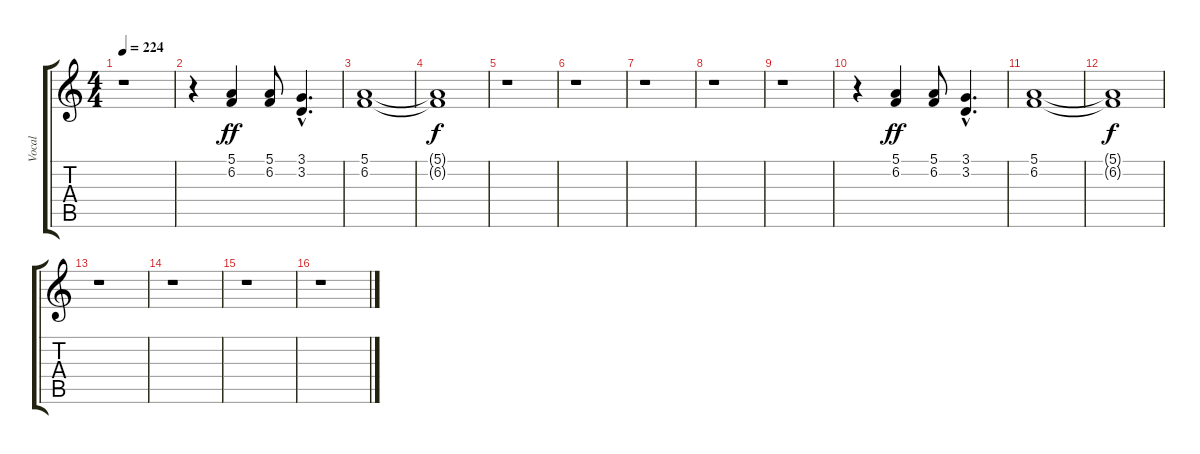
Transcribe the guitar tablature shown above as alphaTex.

\track ("Vocal" "Vocal") {instrument synthbrass1}
\staff {score tabs}
\tuning (E4 B3 G3 D3 A2 E2) {hide}
\ts (4 4)
\tempo 224
\clef g2
\ks c
r.1{dy f} |
r.4 (5.1 6.2).4{dy ff} (5.1 6.2).8 (3.1{hac} 3.2{hac}).4{d} |
(5.1 6.2).1 |
(5.1{t} 6.2{t}).1{dy f} |
r.1 |
r.1 |
r.1 |
r.1 |
r.1 |
r.4 (5.1 6.2).4{dy ff} (5.1 6.2).8 (3.1{hac} 3.2{hac}).4{d} |
(5.1 6.2).1 |
(5.1{t} 6.2{t}).1{dy f} |
r.1 |
r.1 |
r.1 |
r.1
